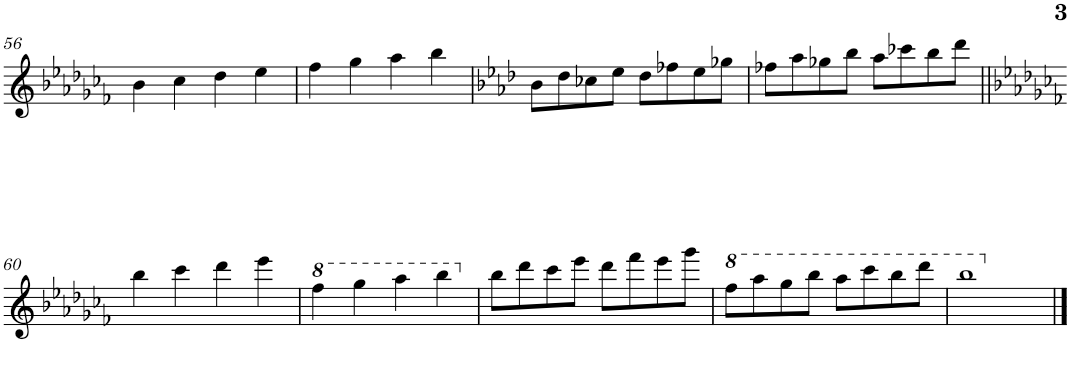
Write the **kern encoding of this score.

**kern
*part1
*staff1
*I"Alto Saxophone
*I'A. Sax.
!!LO:PB:g=z
*clefG2
*Trd5c9
*k[b-e-a-d-g-c-f-]
*M4/4
=56
4b-\
4cc-\
4dd-\
4ee-\
=57
4ff-\
4gg-\
4aa-\
4bb-\
=58
*k[b-e-a-d-]
8b-\L
8dd-\
8cc-X\
8ee-\J
8dd-\L
8ff-X\
8ee-\
8gg-X\J
=59
8ff-X\L
8aa-\
8gg-X\
8bb-\J
8aa-\L
8ccc-X\
8bb-\
8ddd-\J
!!LO:LB:g=z
=60||
*k[b-e-a-d-g-c-f-]
4bb-\
4ccc-\
4ddd-\
4eee-\
=61
*8va
4fff-\
4ggg-\
4aaa-\
4bbb-\
=62
*X8va
8bb-\L
8ddd-\
8ccc-\
8eee-\J
8ddd-\L
8fff-\
8eee-\
8ggg-\J
=63
*8va
8fff-\L
8aaa-\
8ggg-\
8bbb-\J
8aaa-\L
8cccc-\
8bbb-\
8dddd-\J
=64
1bbb-
*X8va
==
*-
